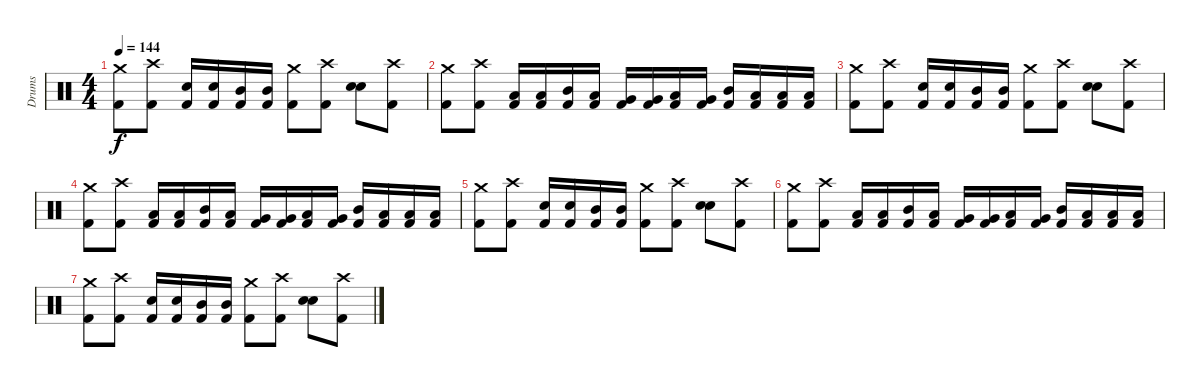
\track ("Drums" "Drums") {instrument percussion}
\staff {score}
\articulation defaults
\ts (4 4)
\tempo 144
\clef neutral
\ks c
("Crash medium (hit)" "Kick (hit) 2").8{dy f} ("Crash high (hit)" "Kick (hit) 2").8 ("Snare (hit) 2" "Kick (hit) 2").16 ("Snare (hit) 2" "Kick (hit) 2").16 ("Mid Tom (hit)" "Kick (hit) 2").16 ("Mid Tom (hit)" "Kick (hit) 2").16 ("Crash medium (hit)" "Kick (hit) 2").8 ("Crash high (hit)" "Kick (hit) 2").8 ("Snare (hit) 2" "Snare (hit) 2").8{bd 480} ("Crash high (hit)" "Kick (hit) 2").8 |
("Crash medium (hit)" "Kick (hit) 2").8 ("Crash high (hit)" "Kick (hit) 2").8 ("Low Tom (hit)" "Kick (hit) 2").16 ("Low Tom (hit)" "Kick (hit) 2").16 ("Mid Tom (hit)" "Kick (hit) 2").16 ("Low Tom (hit)" "Kick (hit) 2").16 ("Very Low Tom (hit)" "Kick (hit) 2").16 ("Very Low Tom (hit)" "Kick (hit) 2").16 ("Low Floor Tom (hit)" "Kick (hit) 2").16 ("Very Low Tom (hit)" "Kick (hit) 2").16 ("Mid Tom (hit)" "Kick (hit) 2").16 ("Low Tom (hit)" "Kick (hit) 2").16 ("Low Tom (hit)" "Kick (hit) 2").16 ("Low Tom (hit)" "Kick (hit) 2").16 |
("Crash medium (hit)" "Kick (hit) 2").8 ("Crash high (hit)" "Kick (hit) 2").8 ("Snare (hit) 2" "Kick (hit) 2").16 ("Snare (hit) 2" "Kick (hit) 2").16 ("Mid Tom (hit)" "Kick (hit) 2").16 ("Mid Tom (hit)" "Kick (hit) 2").16 ("Crash medium (hit)" "Kick (hit) 2").8 ("Crash high (hit)" "Kick (hit) 2").8 ("Snare (hit) 2" "Snare (hit) 2").8{bd 480} ("Crash high (hit)" "Kick (hit) 2").8 |
("Crash medium (hit)" "Kick (hit) 2").8{volume 1} ("Crash high (hit)" "Kick (hit) 2").8 ("Low Tom (hit)" "Kick (hit) 2").16 ("Low Tom (hit)" "Kick (hit) 2").16 ("Mid Tom (hit)" "Kick (hit) 2").16 ("Low Tom (hit)" "Kick (hit) 2").16 ("Very Low Tom (hit)" "Kick (hit) 2").16 ("Very Low Tom (hit)" "Kick (hit) 2").16 ("Low Floor Tom (hit)" "Kick (hit) 2").16 ("Very Low Tom (hit)" "Kick (hit) 2").16 ("Mid Tom (hit)" "Kick (hit) 2").16 ("Low Tom (hit)" "Kick (hit) 2").16 ("Low Tom (hit)" "Kick (hit) 2").16 ("Low Tom (hit)" "Kick (hit) 2").16 |
("Crash medium (hit)" "Kick (hit) 2").8 ("Crash high (hit)" "Kick (hit) 2").8 ("Snare (hit) 2" "Kick (hit) 2").16 ("Snare (hit) 2" "Kick (hit) 2").16 ("Mid Tom (hit)" "Kick (hit) 2").16 ("Mid Tom (hit)" "Kick (hit) 2").16 ("Crash medium (hit)" "Kick (hit) 2").8 ("Crash high (hit)" "Kick (hit) 2").8 ("Snare (hit) 2" "Snare (hit) 2").8{bd 480} ("Crash high (hit)" "Kick (hit) 2").8 |
("Crash medium (hit)" "Kick (hit) 2").8 ("Crash high (hit)" "Kick (hit) 2").8 ("Low Tom (hit)" "Kick (hit) 2").16 ("Low Tom (hit)" "Kick (hit) 2").16 ("Mid Tom (hit)" "Kick (hit) 2").16 ("Low Tom (hit)" "Kick (hit) 2").16 ("Very Low Tom (hit)" "Kick (hit) 2").16 ("Very Low Tom (hit)" "Kick (hit) 2").16 ("Low Floor Tom (hit)" "Kick (hit) 2").16 ("Very Low Tom (hit)" "Kick (hit) 2").16 ("Mid Tom (hit)" "Kick (hit) 2").16 ("Low Tom (hit)" "Kick (hit) 2").16 ("Low Tom (hit)" "Kick (hit) 2").16 ("Low Tom (hit)" "Kick (hit) 2").16 |
("Crash medium (hit)" "Kick (hit) 2").8 ("Crash high (hit)" "Kick (hit) 2").8 ("Snare (hit) 2" "Kick (hit) 2").16 ("Snare (hit) 2" "Kick (hit) 2").16 ("Mid Tom (hit)" "Kick (hit) 2").16 ("Mid Tom (hit)" "Kick (hit) 2").16 ("Crash medium (hit)" "Kick (hit) 2").8 ("Crash high (hit)" "Kick (hit) 2").8 ("Snare (hit) 2" "Snare (hit) 2").8{bd 480} ("Crash high (hit)" "Kick (hit) 2").8
